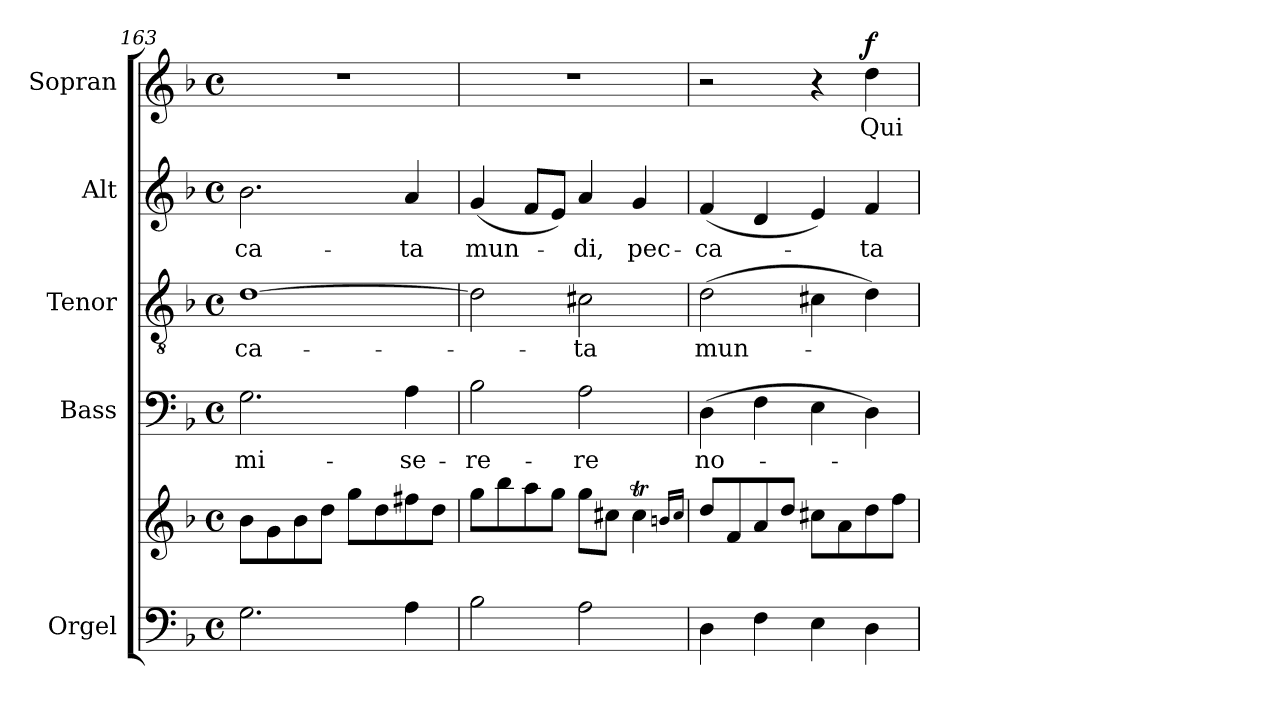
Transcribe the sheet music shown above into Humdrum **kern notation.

**kern	**kern	**kern	**text	**kern	**text	**kern	**text	**kern	**text	**dynam
*part5	*part5	*part4	*part4	*part3	*part3	*part2	*part2	*part1	*part1	*part1
*staff6	*staff5	*staff4	*staff4	*staff3	*staff3	*staff2	*staff2	*staff1	*staff1	*staff1
*I"Orgel	*	*I"Bass	*	*I"Tenor	*	*I"Alt	*	*I"Sopran	*	*
*I'Org.	*	*I'B	*	*I'T	*	*I'A	*	*I'S	*	*
*clefF4	*clefG2	*clefF4	*	*clefGv2	*	*clefG2	*	*clefG2	*	*
*k[b-]	*k[b-]	*k[b-]	*	*k[b-]	*	*k[b-]	*	*k[b-]	*	*
*F:	*F:	*F:	*	*F:	*	*F:	*	*F:	*	*
*M4/4	*M4/4	*M4/4	*	*M4/4	*	*M4/4	*	*M4/4	*	*
*met(c)	*met(c)	*met(c)	*	*met(c)	*	*met(c)	*	*met(c)	*	*
=163	=163	=163	=163	=163	=163	=163	=163	=163	=163	=163
!	!	!	!LO:LY:b	!	!LO:LY:b	!	!LO:LY:b	!	!	!
2.G\	8b-\L	2.G\	mi-	[1d	-ca-	2.b-\	-ca-	1r	.	.
.	8g\	.	.	.	.	.	.	.	.	.
.	8b-\	.	.	.	.	.	.	.	.	.
.	8dd\J	.	.	.	.	.	.	.	.	.
.	8gg\L	.	.	.	.	.	.	.	.	.
.	8dd\	.	.	.	.	.	.	.	.	.
!	!	!	!LO:LY:b	!	!	!	!LO:LY:b	!	!	!
4A\	8ff#X\	4A\	-se-	.	.	4a/	-ta	.	.	.
.	8dd\J	.	.	.	.	.	.	.	.	.
=164	=164	=164	=164	=164	=164	=164	=164	=164	=164	=164
!	!	!	!LO:LY:b	!	!	!	!LO:LY:b	!	!	!
2B-\	8gg\L	2B-\	-re-	2d\]	.	(<4g/	mun-	1r	.	.
.	8bb-\	.	.	.	.	.	.	.	.	.
.	8aa\	.	.	.	.	8f/L	.	.	.	.
.	8gg\J	.	.	.	.	8e/J)	.	.	.	.
!	!	!	!LO:LY:b	!	!LO:LY:b	!	!LO:LY:b	!	!	!
2A\	8gg\L	2A\	-re	2c#X\	-ta	4a/	-di,	.	.	.
.	8cc#X\J	.	.	.	.	.	.	.	.	.
!	!	!	!	!	!	!	!LO:LY:b	!	!	!
.	4cc#t\	.	.	.	.	4g/	pec-	.	.	.
.	16qbn/LL	.	.	.	.	.	.	.	.	.
.	16qcc#/JJ	.	.	.	.	.	.	.	.	.
=165	=165	=165	=165	=165	=165	=165	=165	=165	=165	=165
!	!	!	!LO:LY:b	!	!LO:LY:b	!	!LO:LY:b	!	!	!
4D\	8dd/L	(>4D\	no-	(>2d\	mun-	(<4f/	-ca-	2r	.	.
.	8f/	.	.	.	.	.	.	.	.	.
4F\	8a/	4F\	.	.	.	4d/	.	.	.	.
.	8dd/J	.	.	.	.	.	.	.	.	.
4E\	8cc#X\L	4E\	.	4c#X\	.	4e/)	.	4r	.	.
.	8a\	.	.	.	.	.	.	.	.	.
!	!	!	!	!	!	!	!LO:LY:b	!	!LO:LY:b	!LO:DY:a
4D\	8dd\	4D\)	.	4d\)	.	4f/	-ta	4dd\	Qui	f
.	8ff\J	.	.	.	.	.	.	.	.	.
=	=	=	=	=	=	=	=	=	=	=
*-	*-	*-	*-	*-	*-	*-	*-	*-	*-	*-
